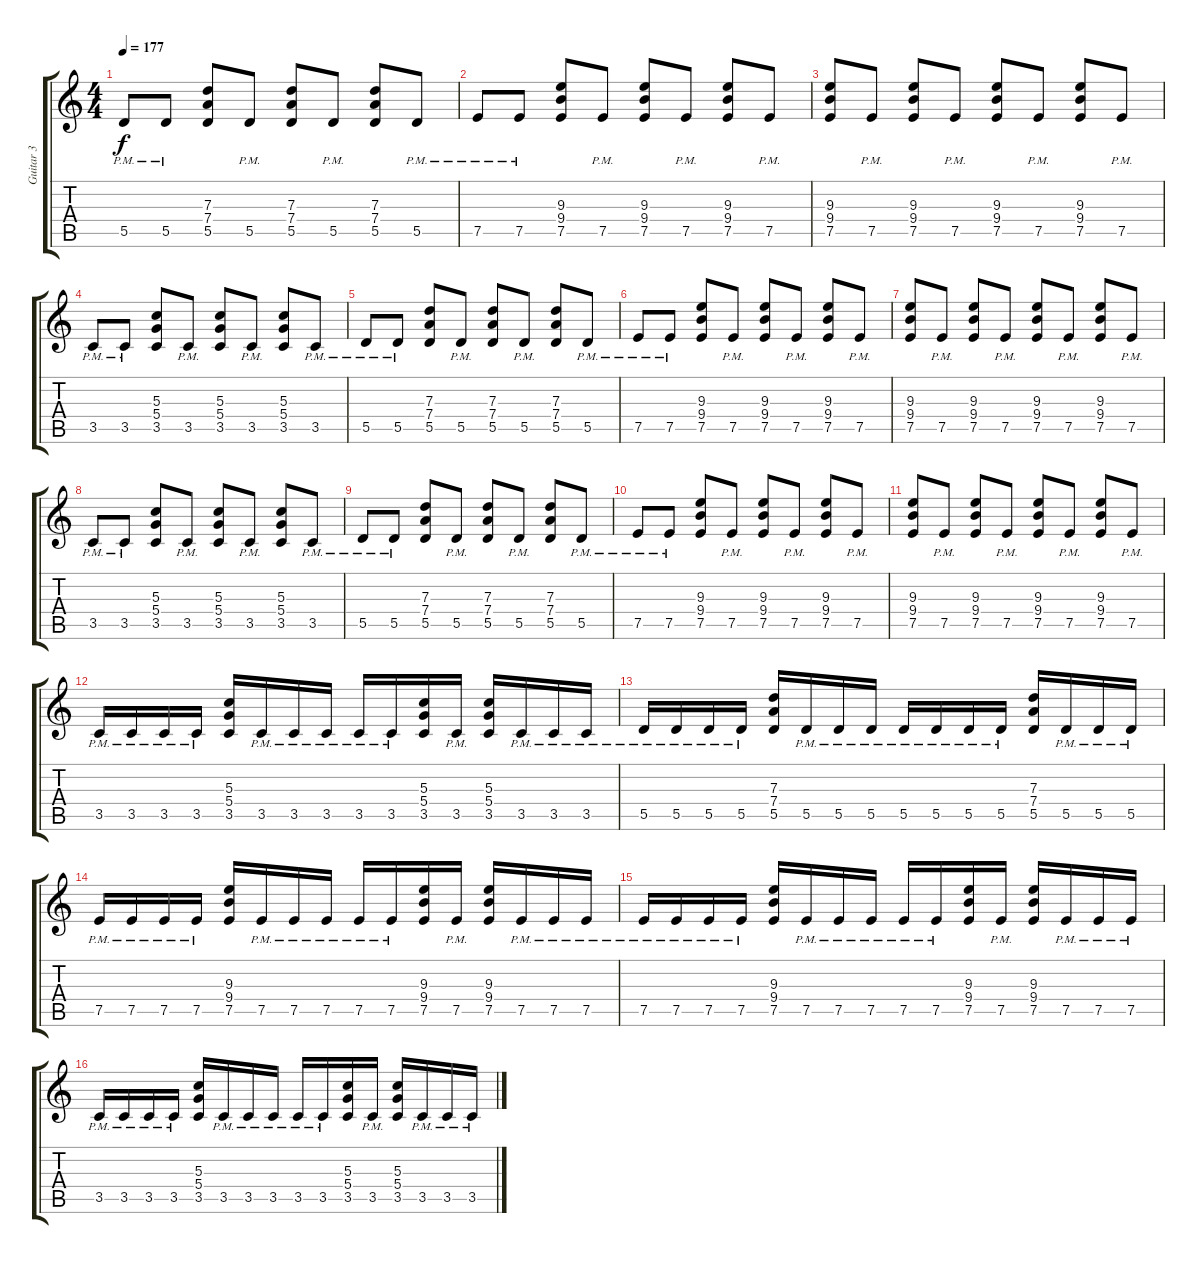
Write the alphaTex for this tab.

\track ("Guitar 3" "Guitar 3") {instrument distortionguitar}
\staff {score tabs}
\tuning (E4 B3 G3 D3 A2 E2) {hide}
\ts (4 4)
\tempo 177
\clef g2
\ks c
5.5{pm}.8{dy f} 5.5{pm}.8 (7.3 7.4 5.5).8 5.5{pm}.8 (7.3 7.4 5.5).8 5.5{pm}.8 (7.3 7.4 5.5).8 5.5{pm}.8 |
7.5{pm}.8 7.5{pm}.8 (9.3 9.4 7.5).8 7.5{pm}.8 (9.3 9.4 7.5).8 7.5{pm}.8 (9.3 9.4 7.5).8 7.5{pm}.8 |
(9.3 9.4 7.5).8 7.5{pm}.8 (9.3 9.4 7.5).8 7.5{pm}.8 (9.3 9.4 7.5).8 7.5{pm}.8 (9.3 9.4 7.5).8 7.5{pm}.8 |
3.5{pm}.8 3.5{pm}.8 (5.3 5.4 3.5).8 3.5{pm}.8 (5.3 5.4 3.5).8 3.5{pm}.8 (5.3 5.4 3.5).8 3.5{pm}.8 |
5.5{pm}.8 5.5{pm}.8 (7.3 7.4 5.5).8 5.5{pm}.8 (7.3 7.4 5.5).8 5.5{pm}.8 (7.3 7.4 5.5).8 5.5{pm}.8 |
7.5{pm}.8 7.5{pm}.8 (9.3 9.4 7.5).8 7.5{pm}.8 (9.3 9.4 7.5).8 7.5{pm}.8 (9.3 9.4 7.5).8 7.5{pm}.8 |
(9.3 9.4 7.5).8 7.5{pm}.8 (9.3 9.4 7.5).8 7.5{pm}.8 (9.3 9.4 7.5).8 7.5{pm}.8 (9.3 9.4 7.5).8 7.5{pm}.8 |
3.5{pm}.8 3.5{pm}.8 (5.3 5.4 3.5).8 3.5{pm}.8 (5.3 5.4 3.5).8 3.5{pm}.8 (5.3 5.4 3.5).8 3.5{pm}.8 |
5.5{pm}.8 5.5{pm}.8 (7.3 7.4 5.5).8 5.5{pm}.8 (7.3 7.4 5.5).8 5.5{pm}.8 (7.3 7.4 5.5).8 5.5{pm}.8 |
7.5{pm}.8 7.5{pm}.8 (9.3 9.4 7.5).8 7.5{pm}.8 (9.3 9.4 7.5).8 7.5{pm}.8 (9.3 9.4 7.5).8 7.5{pm}.8 |
(9.3 9.4 7.5).8 7.5{pm}.8 (9.3 9.4 7.5).8 7.5{pm}.8 (9.3 9.4 7.5).8 7.5{pm}.8 (9.3 9.4 7.5).8 7.5{pm}.8 |
3.5{pm}.16 3.5{pm}.16 3.5{pm}.16 3.5{pm}.16 (5.3 5.4 3.5).16 3.5{pm}.16 3.5{pm}.16 3.5{pm}.16 3.5{pm}.16 3.5{pm}.16 (5.3 5.4 3.5).16 3.5{pm}.16 (5.3 5.4 3.5).16 3.5{pm}.16 3.5{pm}.16 3.5{pm}.16 |
5.5{pm}.16 5.5{pm}.16 5.5{pm}.16 5.5{pm}.16 (7.3 7.4 5.5).16 5.5{pm}.16 5.5{pm}.16 5.5{pm}.16 5.5{pm}.16 5.5{pm}.16 5.5{pm}.16 5.5{pm}.16 (7.3 7.4 5.5).16 5.5{pm}.16 5.5{pm}.16 5.5{pm}.16 |
7.5{pm}.16 7.5{pm}.16 7.5{pm}.16 7.5{pm}.16 (9.3 9.4 7.5).16 7.5{pm}.16 7.5{pm}.16 7.5{pm}.16 7.5{pm}.16 7.5{pm}.16 (9.3 9.4 7.5).16 7.5{pm}.16 (9.3 9.4 7.5).16 7.5{pm}.16 7.5{pm}.16 7.5{pm}.16 |
7.5{pm}.16 7.5{pm}.16 7.5{pm}.16 7.5{pm}.16 (9.3 9.4 7.5).16 7.5{pm}.16 7.5{pm}.16 7.5{pm}.16 7.5{pm}.16 7.5{pm}.16 (9.3 9.4 7.5).16 7.5{pm}.16 (9.3 9.4 7.5).16 7.5{pm}.16 7.5{pm}.16 7.5{pm}.16 |
3.5{pm}.16 3.5{pm}.16 3.5{pm}.16 3.5{pm}.16 (5.3 5.4 3.5).16 3.5{pm}.16 3.5{pm}.16 3.5{pm}.16 3.5{pm}.16 3.5{pm}.16 (5.3 5.4 3.5).16 3.5{pm}.16 (5.3 5.4 3.5).16 3.5{pm}.16 3.5{pm}.16 3.5{pm}.16
